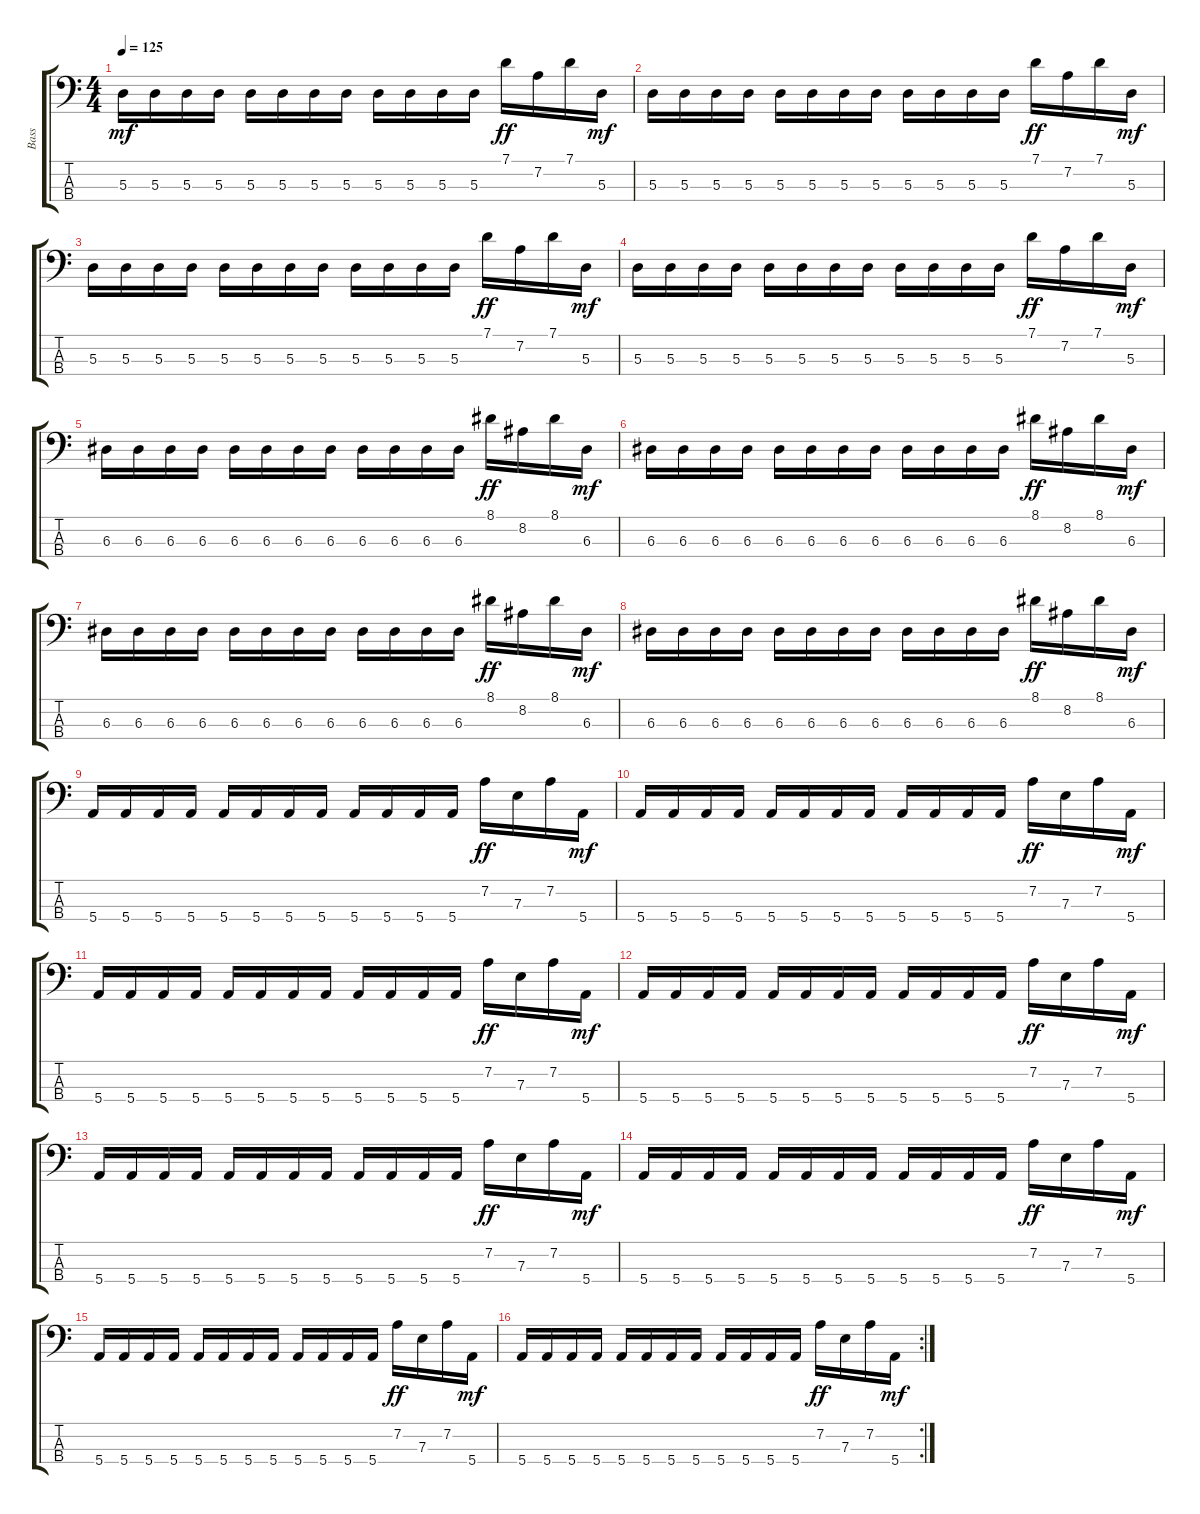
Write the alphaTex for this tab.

\track ("Bass" "Bass") {instrument electricbassfinger}
\staff {score tabs}
\tuning (G2 D2 A1 E1) {hide}
\ts (4 4)
\tempo 125
\clef f4
\ks c
5.3.16{dy mf} 5.3.16 5.3.16 5.3.16 5.3.16 5.3.16 5.3.16 5.3.16 5.3.16 5.3.16 5.3.16 5.3.16 7.1.16{dy ff} 7.2.16 7.1.16 5.3.16{dy mf} |
5.3.16 5.3.16 5.3.16 5.3.16 5.3.16 5.3.16 5.3.16 5.3.16 5.3.16 5.3.16 5.3.16 5.3.16 7.1.16{dy ff} 7.2.16 7.1.16 5.3.16{dy mf} |
5.3.16 5.3.16 5.3.16 5.3.16 5.3.16 5.3.16 5.3.16 5.3.16 5.3.16 5.3.16 5.3.16 5.3.16 7.1.16{dy ff} 7.2.16 7.1.16 5.3.16{dy mf} |
5.3.16 5.3.16 5.3.16 5.3.16 5.3.16 5.3.16 5.3.16 5.3.16 5.3.16 5.3.16 5.3.16 5.3.16 7.1.16{dy ff} 7.2.16 7.1.16 5.3.16{dy mf} |
6.3.16 6.3.16 6.3.16 6.3.16 6.3.16 6.3.16 6.3.16 6.3.16 6.3.16 6.3.16 6.3.16 6.3.16 8.1.16{dy ff} 8.2.16 8.1.16 6.3.16{dy mf} |
6.3.16 6.3.16 6.3.16 6.3.16 6.3.16 6.3.16 6.3.16 6.3.16 6.3.16 6.3.16 6.3.16 6.3.16 8.1.16{dy ff} 8.2.16 8.1.16 6.3.16{dy mf} |
6.3.16 6.3.16 6.3.16 6.3.16 6.3.16 6.3.16 6.3.16 6.3.16 6.3.16 6.3.16 6.3.16 6.3.16 8.1.16{dy ff} 8.2.16 8.1.16 6.3.16{dy mf} |
6.3.16 6.3.16 6.3.16 6.3.16 6.3.16 6.3.16 6.3.16 6.3.16 6.3.16 6.3.16 6.3.16 6.3.16 8.1.16{dy ff} 8.2.16 8.1.16 6.3.16{dy mf} |
5.4.16 5.4.16 5.4.16 5.4.16 5.4.16 5.4.16 5.4.16 5.4.16 5.4.16 5.4.16 5.4.16 5.4.16 7.2.16{dy ff} 7.3.16 7.2.16 5.4.16{dy mf} |
5.4.16 5.4.16 5.4.16 5.4.16 5.4.16 5.4.16 5.4.16 5.4.16 5.4.16 5.4.16 5.4.16 5.4.16 7.2.16{dy ff} 7.3.16 7.2.16 5.4.16{dy mf} |
5.4.16 5.4.16 5.4.16 5.4.16 5.4.16 5.4.16 5.4.16 5.4.16 5.4.16 5.4.16 5.4.16 5.4.16 7.2.16{dy ff} 7.3.16 7.2.16 5.4.16{dy mf} |
5.4.16 5.4.16 5.4.16 5.4.16 5.4.16 5.4.16 5.4.16 5.4.16 5.4.16 5.4.16 5.4.16 5.4.16 7.2.16{dy ff} 7.3.16 7.2.16 5.4.16{dy mf} |
5.4.16 5.4.16 5.4.16 5.4.16 5.4.16 5.4.16 5.4.16 5.4.16 5.4.16 5.4.16 5.4.16 5.4.16 7.2.16{dy ff} 7.3.16 7.2.16 5.4.16{dy mf} |
5.4.16 5.4.16 5.4.16 5.4.16 5.4.16 5.4.16 5.4.16 5.4.16 5.4.16 5.4.16 5.4.16 5.4.16 7.2.16{dy ff} 7.3.16 7.2.16 5.4.16{dy mf} |
5.4.16 5.4.16 5.4.16 5.4.16 5.4.16 5.4.16 5.4.16 5.4.16 5.4.16 5.4.16 5.4.16 5.4.16 7.2.16{dy ff} 7.3.16 7.2.16 5.4.16{dy mf} |
\rc 2
5.4.16 5.4.16 5.4.16 5.4.16 5.4.16 5.4.16 5.4.16 5.4.16 5.4.16 5.4.16 5.4.16 5.4.16 7.2.16{dy ff} 7.3.16 7.2.16 5.4.16{dy mf}
